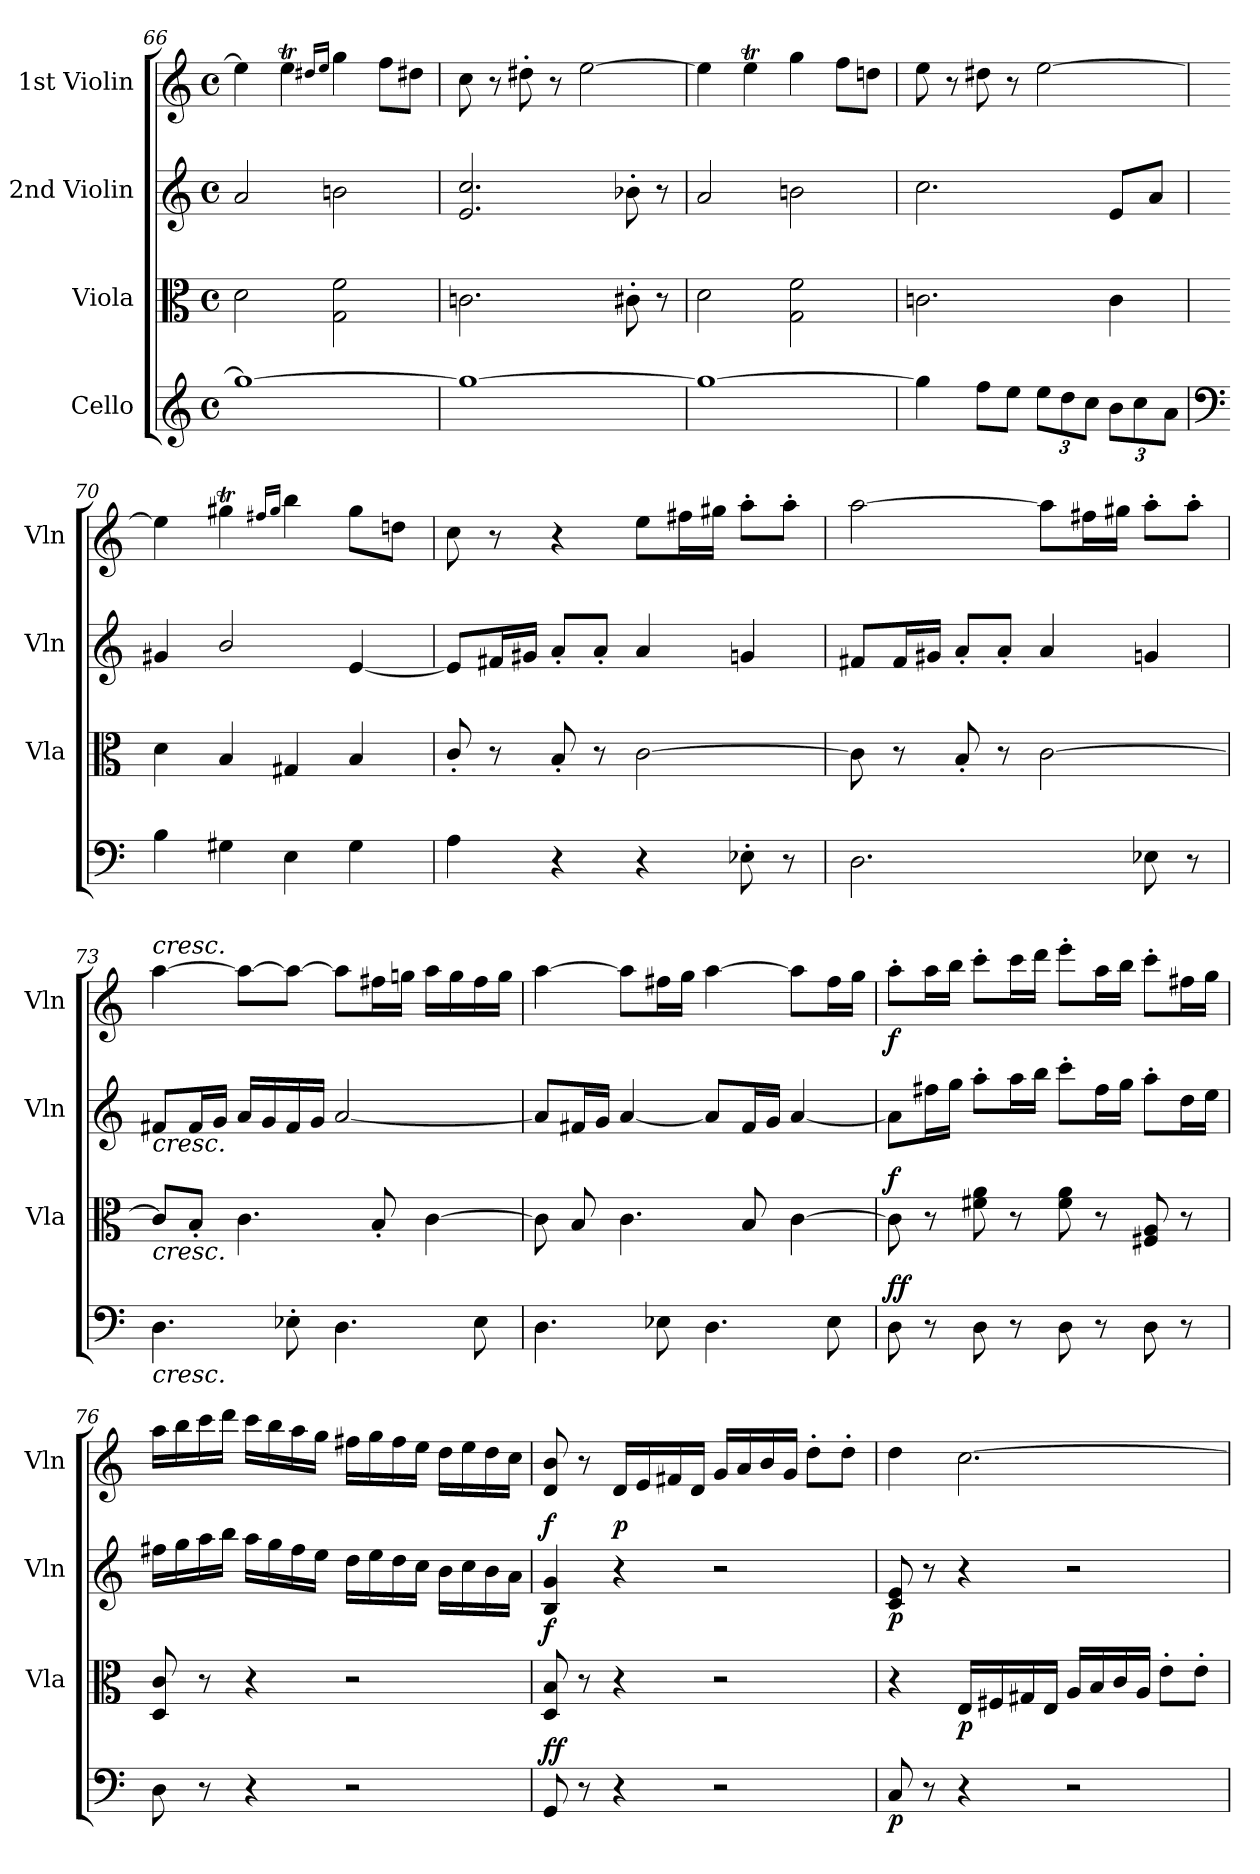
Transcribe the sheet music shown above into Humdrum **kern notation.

**kern	**dynam	**kern	**dynam	**kern	**dynam	**kern	**dynam
*part4	*part4	*part3	*part3	*part2	*part2	*part1	*part1
*staff4	*staff4	*staff3	*staff3	*staff2	*staff2	*staff1	*staff1
*I"Cello	*	*I"Viola	*	*I"2nd Violin	*	*I"1st Violin	*
*	*	*I'Vla	*	*I'Vln	*	*I'Vln	*
*clefG2	*	*clefC3	*	*clefG2	*	*clefG2	*
*k[]	*	*k[]	*	*k[]	*	*k[]	*
*M4/4	*	*M4/4	*	*M4/4	*	*M4/4	*
*met(c)	*	*met(c)	*	*met(c)	*	*met(c)	*
=66	=66	=66	=66	=66	=66	=66	=66
1gg_	.	2d\	.	2a/	.	4ee\]	.
.	.	.	.	.	.	4eet\	.
.	.	.	.	.	.	16qdd#X/LL	.
.	.	.	.	.	.	16qee/JJ	.
.	.	2G\ 2f\	.	2bn\	.	4gg\	.
.	.	.	.	.	.	8ff\L	.
.	.	.	.	.	.	8dd#\J	.
=67	=67	=67	=67	=67	=67	=67	=67
1gg_	.	2.cn\	.	2.e/ 2.cc/	.	8cc\	.
.	.	.	.	.	.	8r	.
.	.	.	.	.	.	8dd#X'\	.
.	.	.	.	.	.	8r	.
.	.	.	.	.	.	[2ee\	.
.	.	8c#X'\	.	8b-X'\	.	.	.
.	.	8r	.	8r	.	.	.
=68	=68	=68	=68	=68	=68	=68	=68
1gg_	.	2d\	.	2a/	.	4ee\]	.
.	.	.	.	.	.	4eet\	.
.	.	2G\ 2f\	.	2bn\	.	4gg\	.
.	.	.	.	.	.	8ff\L	.
.	.	.	.	.	.	8ddn\J	.
=69	=69	=69	=69	=69	=69	=69	=69
4gg\]	.	2.cn\	.	2.cc\	.	8ee\	.
.	.	.	.	.	.	8r	.
8ff\L	.	.	.	.	.	8dd#X\	.
8ee\J	.	.	.	.	.	8r	.
*Xbrackettup	*	*	*	*	*	*	*
12ee\L	.	.	.	.	.	[2ee\	.
12dd\	.	.	.	.	.	.	.
12cc\J	.	.	.	.	.	.	.
12b\L	.	4c\	.	8e/L	.	.	.
12cc\	.	.	.	.	.	.	.
.	.	.	.	8a/J	.	.	.
12a\J	.	.	.	.	.	.	.
=70	=70	=70	=70	=70	=70	=70	=70
*clefF4	*	*	*	*	*	*	*
4B\	.	4d\	.	4g#X/	.	4ee\]	.
4G#X\	.	4B/	.	2b/	.	4gg#Xt\	.
.	.	.	.	.	.	16qff#X/LL	.
.	.	.	.	.	.	16qgg#/JJ	.
4E\	.	4G#X/	.	.	.	4bb\	.
4G#\	.	4B/	.	[4e/	.	8gg#\L	.
.	.	.	.	.	.	8ddn\J	.
=71	=71	=71	=71	=71	=71	=71	=71
4A\	.	8c'/	.	8e/L]	.	8cc\	.
.	.	8r	.	16f#X/L	.	8r	.
.	.	.	.	16g#X/JJ	.	.	.
4r	.	8B'/	.	8a'/L	.	4r	.
.	.	8r	.	8a'/J	.	.	.
4r	.	[2c\	.	4a/	.	8ee\L	.
.	.	.	.	.	.	16ff#X\L	.
.	.	.	.	.	.	16gg#X\JJ	.
8E-X'\	.	.	.	4gn/	.	8aa'\L	.
8r	.	.	.	.	.	8aa'\J	.
=72	=72	=72	=72	=72	=72	=72	=72
2.D\	.	8c\]	.	8f#X/L	.	[2aa\	.
.	.	8r	.	16f#/L	.	.	.
.	.	.	.	16g#X/JJ	.	.	.
.	.	8B'/	.	8a'/L	.	.	.
.	.	8r	.	8a'/J	.	.	.
.	.	[2c\	.	4a/	.	8aa\L]	.
.	.	.	.	.	.	16ff#X\L	.
.	.	.	.	.	.	16gg#X\JJ	.
8E-X\	.	.	.	4gn/	.	8aa'\L	.
8r	.	.	.	.	.	8aa'\J	.
=73	=73	=73	=73	=73	=73	=73	=73
!	!	!	!	!	!	!LO:TX:a:i:t=cresc.	!
!	!	!	!	!LO:TX:b:i:t=cresc.	!	!	!
!	!	!LO:TX:b:i:t=cresc.	!	!	!	!	!
!LO:TX:b:i:t=cresc.	!	!	!	!	!	!	!
4.D\	.	8c/L]	.	8f#X/L	.	[4aa\	.
.	.	8B'/J	.	16f#/L	.	.	.
.	.	.	.	16g/JJ	.	.	.
.	.	4.c\	.	16a/LL	.	8aa\L_	.
.	.	.	.	16g/	.	.	.
8E-X'\	.	.	.	16f#/	.	8aa\J_	.
.	.	.	.	16g/JJ	.	.	.
4.D\	.	.	.	[2a/	.	8aa\L]	.
.	.	8B'/	.	.	.	16ff#X\L	.
.	.	.	.	.	.	16ggn\JJ	.
.	.	[4c\	.	.	.	16aa\LL	.
.	.	.	.	.	.	16gg\	.
8E-\	.	.	.	.	.	16ff#\	.
.	.	.	.	.	.	16gg\JJ	.
=74	=74	=74	=74	=74	=74	=74	=74
4.D\	.	8c\]	.	8a/L]	.	[4aa\	.
.	.	8B/	.	16f#X/L	.	.	.
.	.	.	.	16g/JJ	.	.	.
.	.	4.c\	.	[4a/	.	8aa\L]	.
8E-X\	.	.	.	.	.	16ff#X\L	.
.	.	.	.	.	.	16gg\JJ	.
4.D\	.	.	.	8a/L]	.	[4aa\	.
.	.	8B/	.	16f#/L	.	.	.
.	.	.	.	16g/JJ	.	.	.
.	.	[4c\	.	[4a/	.	8aa\L]	.
8E-\	.	.	.	.	.	16ff#\L	.
.	.	.	.	.	.	16gg\JJ	.
=75	=75	=75	=75	=75	=75	=75	=75
!	!LO:DY:b	!	!	!	!	!	!
!	!LO:DY:n=1:a	!	!LO:DY:a	!	!	!	!LO:DY:b
8D\	f f	8c\]	f	8a\L]	.	8aa'\L	f
8r	.	8r	.	16ff#X\L	.	16aa\L	.
.	.	.	.	16gg\JJ	.	16bb\JJ	.
8D\	.	8f#X\ 8a\	.	8aa'\L	.	8ccc'\L	.
8r	.	8r	.	16aa\L	.	16ccc\L	.
.	.	.	.	16bb\JJ	.	16ddd\JJ	.
8D\	.	8f#\ 8a\	.	8ccc'\L	.	8eee'\L	.
8r	.	8r	.	16ff#\L	.	16aa\L	.
.	.	.	.	16gg\JJ	.	16bb\JJ	.
8D\	.	8F#X/ 8A/	.	8aa'\L	.	8ccc'\L	.
8r	.	8r	.	16dd\L	.	16ff#X\L	.
.	.	.	.	16ee\JJ	.	16gg\JJ	.
=76	=76	=76	=76	=76	=76	=76	=76
8D\	.	8D/ 8c/	.	16ff#X\LL	.	16aa\LL	.
.	.	.	.	16gg\	.	16bb\	.
8r	.	8r	.	16aa\	.	16ccc\	.
.	.	.	.	16bb\JJ	.	16ddd\JJ	.
4r	.	4r	.	16aa\LL	.	16ccc\LL	.
.	.	.	.	16gg\	.	16bb\	.
.	.	.	.	16ff#\	.	16aa\	.
.	.	.	.	16ee\JJ	.	16gg\JJ	.
2r	.	2r	.	16dd\LL	.	16ff#X\LL	.
.	.	.	.	16ee\	.	16gg\	.
.	.	.	.	16dd\	.	16ff#\	.
.	.	.	.	16cc\JJ	.	16ee\JJ	.
.	.	.	.	16b\LL	.	16dd\LL	.
.	.	.	.	16cc\	.	16ee\	.
.	.	.	.	16b\	.	16dd\	.
.	.	.	.	16a\JJ	.	16cc\JJ	.
=77	=77	=77	=77	=77	=77	=77	=77
!	!LO:DY:b	!	!	!	!	!	!
!	!LO:DY:n=1:a	!	!LO:DY:a	!	!LO:DY:a	!	!
8GG/	f f	8D/ 8B/	f	4B/ 4g/	f	8d/ 8b/	.
8r	.	8r	.	.	.	8r	.
!	!	!	!	!	!LO:DY:a	!	!
4r	.	4r	.	4r	p	16d/LL	.
.	.	.	.	.	.	16e/	.
.	.	.	.	.	.	16f#X/	.
.	.	.	.	.	.	16d/JJ	.
2r	.	2r	.	2r	.	16g/LL	.
.	.	.	.	.	.	16a/	.
.	.	.	.	.	.	16b/	.
.	.	.	.	.	.	16g/JJ	.
.	.	.	.	.	.	8dd'\L	.
.	.	.	.	.	.	8dd'\J	.
=78	=78	=78	=78	=78	=78	=78	=78
!	!LO:DY:b	!	!	!	!LO:DY:b	!	!
8C/	p	4r	.	8c/ 8e/	p	4dd\	.
8r	.	.	.	8r	.	.	.
!	!	!	!LO:DY:b	!	!	!	!
4r	.	16E/LL	p	4r	.	[2.cc\	.
.	.	16F#X/	.	.	.	.	.
.	.	16G#X/	.	.	.	.	.
.	.	16E/JJ	.	.	.	.	.
2r	.	16A/LL	.	2r	.	.	.
.	.	16B/	.	.	.	.	.
.	.	16c/	.	.	.	.	.
.	.	16A/JJ	.	.	.	.	.
.	.	8e'\L	.	.	.	.	.
.	.	8e'\J	.	.	.	.	.
=	=	=	=	=	=	=	=
*-	*-	*-	*-	*-	*-	*-	*-
